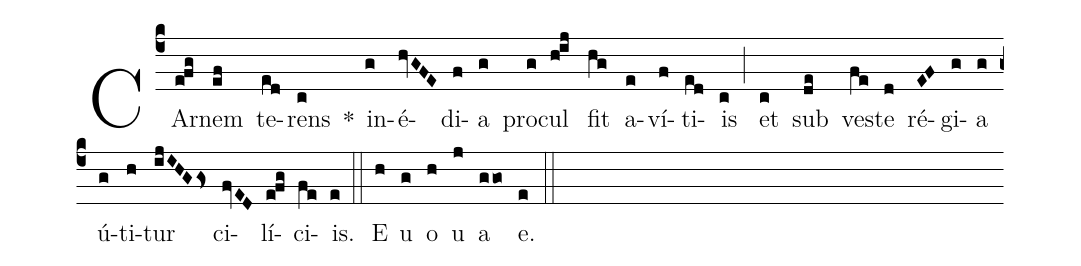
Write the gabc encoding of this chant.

%%
(c4)
CAr(e!fg)nem(ef) te(ed)rens(c) *()
in(g)é(hvGFE)di(f)a(g) pro(g)cul(h!ij) fit(hg) a(e)ví(f)ti(ed)is(c) (;)
et(c) sub(de) ves(fe)te(d) ré(EF)gi(g)a(g) ú(g)ti(h)tur(ijIHGgs>) ci(fvED)lí(e!fg)ci(fe)is.(e) (::)
E(h) u(g) o(h) u(j) a(ggo) e.(e) (::)
